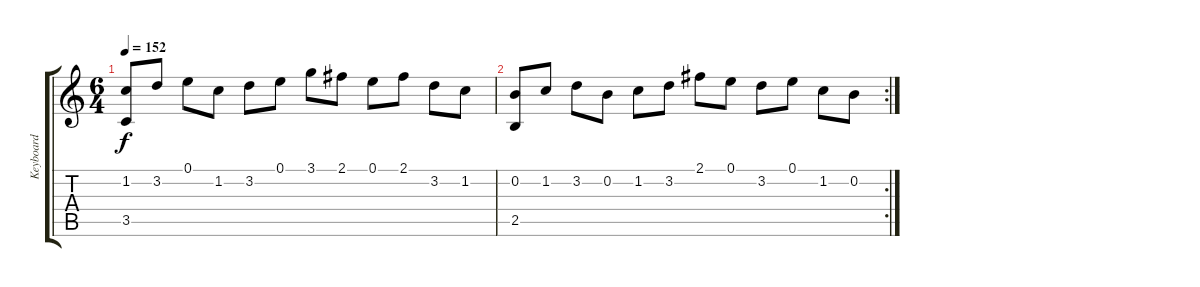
\track ("Keyboard" "Keyboard") {instrument electricguitarclean}
\staff {score tabs}
\tuning (E4 B3 G3 D3 A2 E2) {hide}
\ts (6 4)
\tempo 152
\clef g2
\ks c
(1.2 3.5).8{dy f} 3.2.8 0.1.8 1.2.8 3.2.8 0.1.8 3.1.8 2.1.8 0.1.8 2.1.8 3.2.8 1.2.8 |
\rc 2
(0.2 2.5).8 1.2.8 3.2.8 0.2.8 1.2.8 3.2.8 2.1.8 0.1.8 3.2.8 0.1.8 1.2.8 0.2.8
